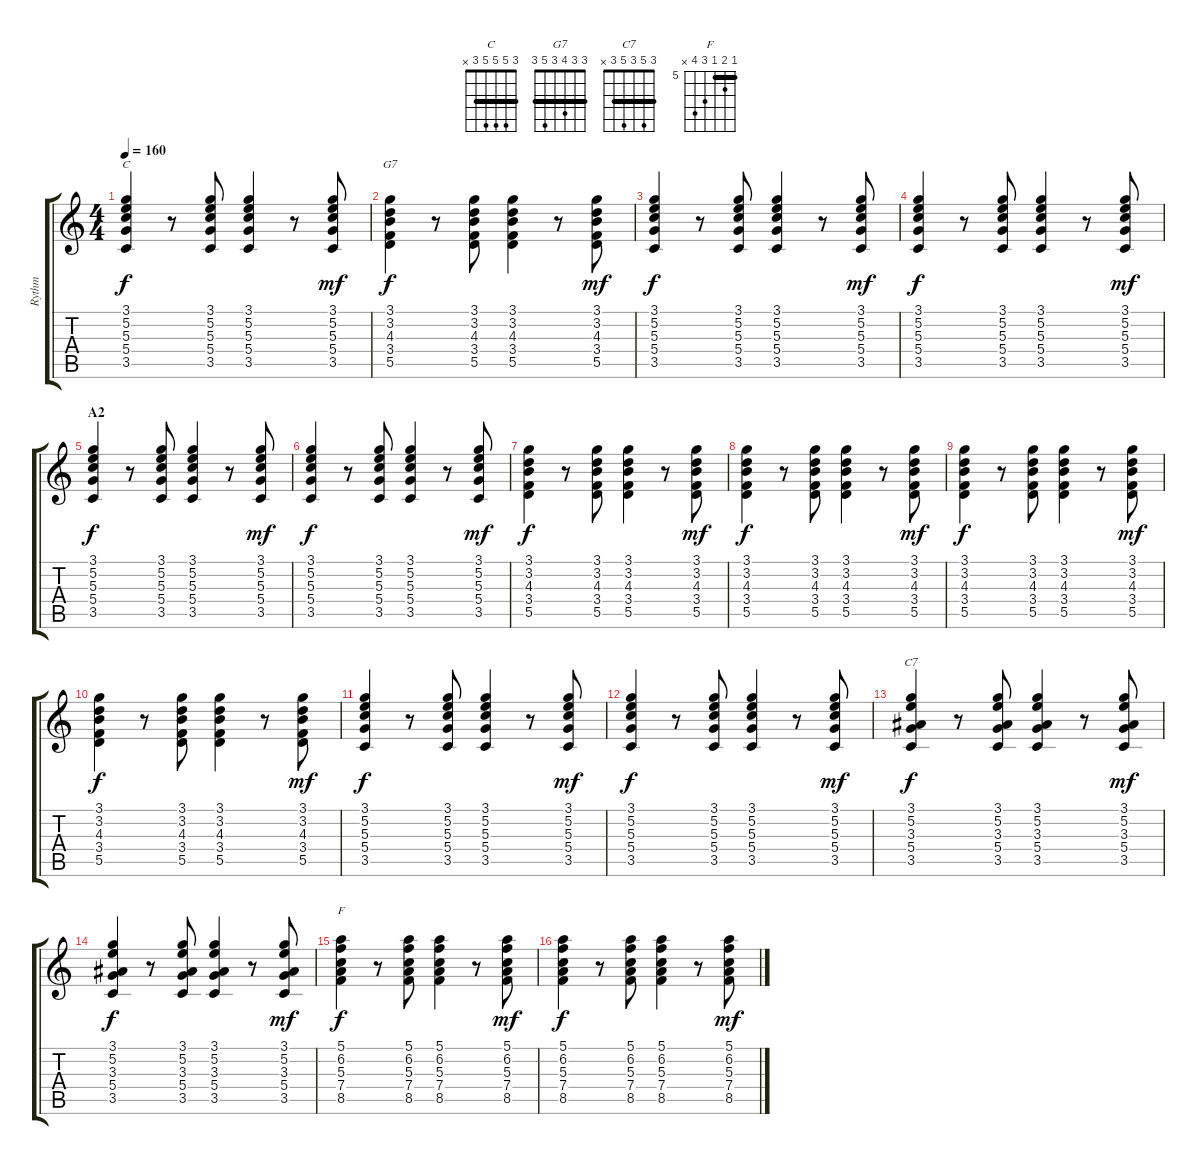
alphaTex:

\track ("Rythm" "Rythm") {instrument acousticguitarnylon}
\staff {score tabs}
\tuning (E4 B3 G3 D3 A2 E2) {hide}
\chord ("C" 3 5 5 5 3 x) {barre 3}
\chord ("G7" 3 3 4 3 5 3) {barre 3}
\chord ("C7" 3 5 3 5 3 x) {barre 3}
\chord ("F" 5 6 5 7 8 x) {firstfret 5 barre 5}
\ts (4 4)
\tempo 160
\clef g2
\ks c
(3.1 5.2 5.3 5.4 3.5).4{ch "C" dy f} r.8 (3.1 5.2 5.3 5.4 3.5).8 (3.1 5.2 5.3 5.4 3.5).4 r.8 (3.1 5.2 5.3 5.4 3.5).8{dy mf} |
(3.1 3.2 4.3 3.4 5.5).4{ch "G7" dy f} r.8 (3.1 3.2 4.3 3.4 5.5).8 (3.1 3.2 4.3 3.4 5.5).4 r.8 (3.1 3.2 4.3 3.4 5.5).8{dy mf} |
(3.1 5.2 5.3 5.4 3.5).4{dy f} r.8 (3.1 5.2 5.3 5.4 3.5).8 (3.1 5.2 5.3 5.4 3.5).4 r.8 (3.1 5.2 5.3 5.4 3.5).8{dy mf} |
(3.1 5.2 5.3 5.4 3.5).4{dy f} r.8 (3.1 5.2 5.3 5.4 3.5).8 (3.1 5.2 5.3 5.4 3.5).4 r.8 (3.1 5.2 5.3 5.4 3.5).8{dy mf} |
\section ("" "A2")
(3.1 5.2 5.3 5.4 3.5).4{dy f} r.8 (3.1 5.2 5.3 5.4 3.5).8 (3.1 5.2 5.3 5.4 3.5).4 r.8 (3.1 5.2 5.3 5.4 3.5).8{dy mf} |
(3.1 5.2 5.3 5.4 3.5).4{dy f} r.8 (3.1 5.2 5.3 5.4 3.5).8 (3.1 5.2 5.3 5.4 3.5).4 r.8 (3.1 5.2 5.3 5.4 3.5).8{dy mf} |
(3.1 3.2 4.3 3.4 5.5).4{dy f} r.8 (3.1 3.2 4.3 3.4 5.5).8 (3.1 3.2 4.3 3.4 5.5).4 r.8 (3.1 3.2 4.3 3.4 5.5).8{dy mf} |
(3.1 3.2 4.3 3.4 5.5).4{dy f} r.8 (3.1 3.2 4.3 3.4 5.5).8 (3.1 3.2 4.3 3.4 5.5).4 r.8 (3.1 3.2 4.3 3.4 5.5).8{dy mf} |
(3.1 3.2 4.3 3.4 5.5).4{dy f} r.8 (3.1 3.2 4.3 3.4 5.5).8 (3.1 3.2 4.3 3.4 5.5).4 r.8 (3.1 3.2 4.3 3.4 5.5).8{dy mf} |
(3.1 3.2 4.3 3.4 5.5).4{dy f} r.8 (3.1 3.2 4.3 3.4 5.5).8 (3.1 3.2 4.3 3.4 5.5).4 r.8 (3.1 3.2 4.3 3.4 5.5).8{dy mf} |
(3.1 5.2 5.3 5.4 3.5).4{dy f} r.8 (3.1 5.2 5.3 5.4 3.5).8 (3.1 5.2 5.3 5.4 3.5).4 r.8 (3.1 5.2 5.3 5.4 3.5).8{dy mf} |
(3.1 5.2 5.3 5.4 3.5).4{dy f} r.8 (3.1 5.2 5.3 5.4 3.5).8 (3.1 5.2 5.3 5.4 3.5).4 r.8 (3.1 5.2 5.3 5.4 3.5).8{dy mf} |
(3.1 5.2 3.3 5.4 3.5).4{ch "C7" dy f} r.8 (3.1 5.2 3.3 5.4 3.5).8 (3.1 5.2 3.3 5.4 3.5).4 r.8 (3.1 5.2 3.3 5.4 3.5).8{dy mf} |
(3.1 5.2 3.3 5.4 3.5).4{dy f} r.8 (3.1 5.2 3.3 5.4 3.5).8 (3.1 5.2 3.3 5.4 3.5).4 r.8 (3.1 5.2 3.3 5.4 3.5).8{dy mf} |
(5.1 6.2 5.3 7.4 8.5).4{ch "F" dy f} r.8 (5.1 6.2 5.3 7.4 8.5).8 (5.1 6.2 5.3 7.4 8.5).4 r.8 (5.1 6.2 5.3 7.4 8.5).8{dy mf} |
(5.1 6.2 5.3 7.4 8.5).4{dy f} r.8 (5.1 6.2 5.3 7.4 8.5).8 (5.1 6.2 5.3 7.4 8.5).4 r.8 (5.1 6.2 5.3 7.4 8.5).8{dy mf}
